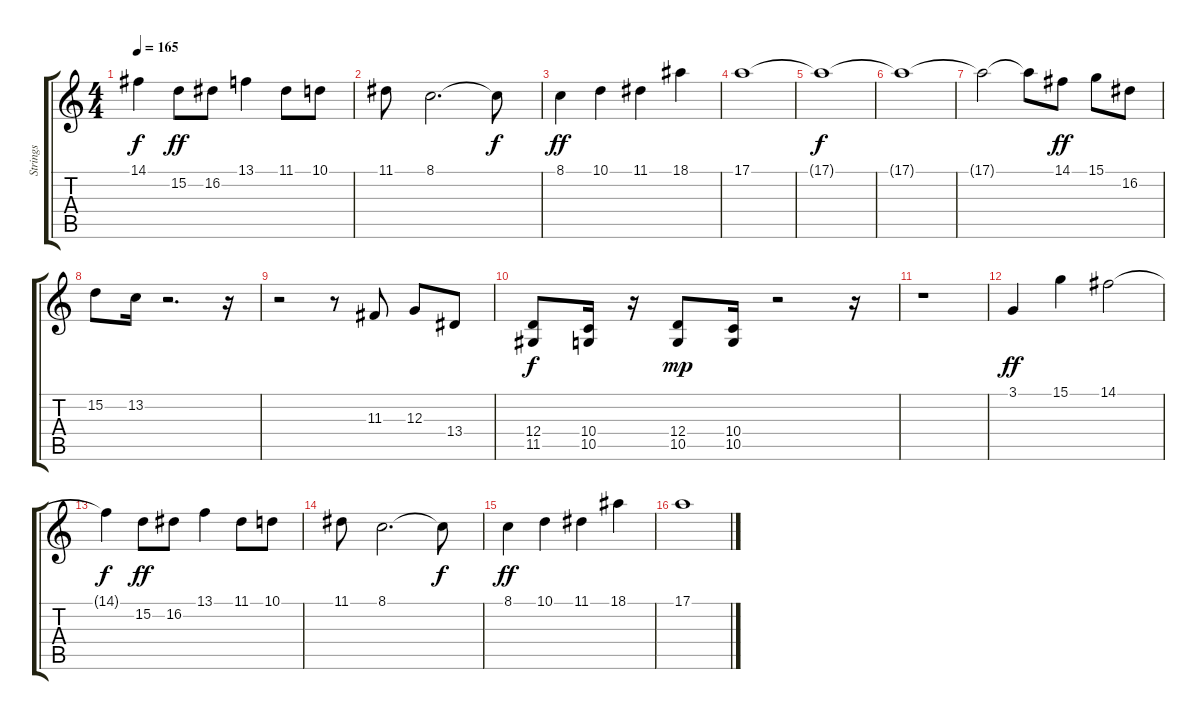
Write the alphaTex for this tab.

\track ("Strings" "Strings") {instrument stringensemble1}
\staff {score tabs}
\tuning (E4 B3 G3 D3 A2 E2) {hide}
\ts (4 4)
\tempo 165
\clef g2
\ks c
14.1{t}.4{dy f} 15.2.8{dy ff} 16.2.8 13.1.4 11.1.8 10.1.8 |
11.1.8 8.1.2{d} 8.1{t}.8{dy f} |
8.1.4{dy ff} 10.1.4 11.1.4 18.1.4 |
17.1.1 |
17.1{t}.1{dy f} |
17.1{t}.1 |
17.1{t}.2 17.1{t}.8 14.1.8{dy ff} 15.1.8 16.2.8 |
15.2.8 13.2.16 r.2{d} r.16 |
r.2 r.8 11.3.8 12.3.8 13.4.8 |
(12.4 11.5).8{dy f} (10.4 10.5).16 r.16 (12.4 10.5).8{dy mp} (10.4 10.5).16 r.2 r.16 |
r.1 |
3.1.4{dy ff} 15.1.4 14.1.2 |
14.1{t}.4{dy f} 15.2.8{dy ff} 16.2.8 13.1.4 11.1.8 10.1.8 |
11.1.8 8.1.2{d} 8.1{t}.8{dy f} |
8.1.4{dy ff} 10.1.4 11.1.4 18.1.4 |
17.1.1
